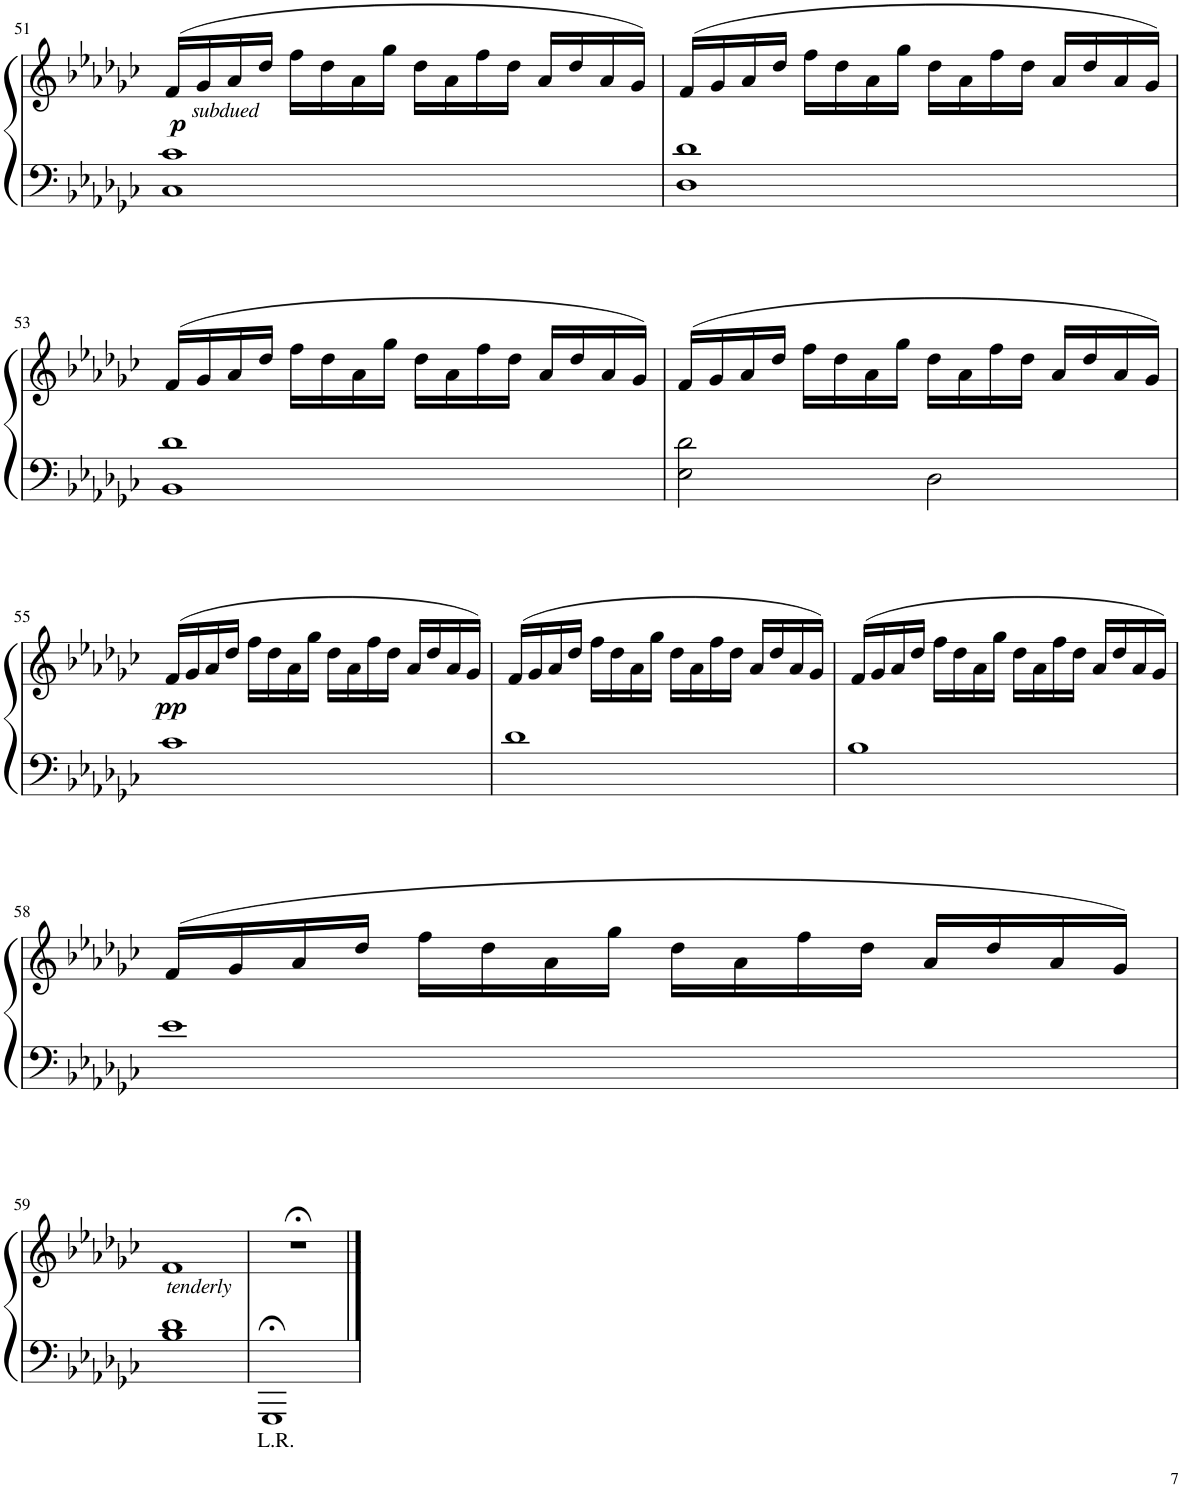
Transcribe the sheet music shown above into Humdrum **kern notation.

**kern	**kern	**dynam
*part1	*part1	*part1
*staff2	*staff1	*staff1/2
*I"Piano	*	*
*I'Pno.	*	*
!!LO:PB:g=z
*clefF4	*clefG2	*
*k[b-e-a-d-g-c-]	*k[b-e-a-d-g-c-]	*
*M4/4	*M4/4	*
=51	=51	=51
!	!	!LO:DY:b
1C- 1c-	(16f/LL	p
!	!LO:TX:b:i:t=subdued	!
.	16g-/	.
.	16a-/	.
.	16dd-/JJ	.
.	16ff\LL	.
.	16dd-\	.
.	16a-\	.
.	16gg-\JJ	.
.	16dd-\LL	.
.	16a-\	.
.	16ff\	.
.	16dd-\JJ	.
.	16a-/LL	.
.	16dd-/	.
.	16a-/	.
.	16g-/JJ)	.
=52	=52	=52
1D- 1d-	(16f/LL	.
.	16g-/	.
.	16a-/	.
.	16dd-/JJ	.
.	16ff\LL	.
.	16dd-\	.
.	16a-\	.
.	16gg-\JJ	.
.	16dd-\LL	.
.	16a-\	.
.	16ff\	.
.	16dd-\JJ	.
.	16a-/LL	.
.	16dd-/	.
.	16a-/	.
.	16g-/JJ)	.
!!LO:LB:g=z
=53	=53	=53
1BB- 1d-	(16f/LL	.
.	16g-/	.
.	16a-/	.
.	16dd-/JJ	.
.	16ff\LL	.
.	16dd-\	.
.	16a-\	.
.	16gg-\JJ	.
.	16dd-\LL	.
.	16a-\	.
.	16ff\	.
.	16dd-\JJ	.
.	16a-/LL	.
.	16dd-/	.
.	16a-/	.
.	16g-/JJ)	.
=54	=54	=54
2E-\ 2d-\	(16f/LL	.
.	16g-/	.
.	16a-/	.
.	16dd-/JJ	.
.	16ff\LL	.
.	16dd-\	.
.	16a-\	.
.	16gg-\JJ	.
2D-\	16dd-\LL	.
.	16a-\	.
.	16ff\	.
.	16dd-\JJ	.
.	16a-/LL	.
.	16dd-/	.
.	16a-/	.
.	16g-/JJ)	.
!!LO:LB:g=z
=55	=55	=55
!	!	!LO:DY:b
1c-	(16f/LL	pp
.	16g-/	.
.	16a-/	.
.	16dd-/JJ	.
.	16ff\LL	.
.	16dd-\	.
.	16a-\	.
.	16gg-\JJ	.
.	16dd-\LL	.
.	16a-\	.
.	16ff\	.
.	16dd-\JJ	.
.	16a-/LL	.
.	16dd-/	.
.	16a-/	.
.	16g-/JJ)	.
=56	=56	=56
1d-	(16f/LL	.
.	16g-/	.
.	16a-/	.
.	16dd-/JJ	.
.	16ff\LL	.
.	16dd-\	.
.	16a-\	.
.	16gg-\JJ	.
.	16dd-\LL	.
.	16a-\	.
.	16ff\	.
.	16dd-\JJ	.
.	16a-/LL	.
.	16dd-/	.
.	16a-/	.
.	16g-/JJ)	.
=57	=57	=57
1B-	(16f/LL	.
.	16g-/	.
.	16a-/	.
.	16dd-/JJ	.
.	16ff\LL	.
.	16dd-\	.
.	16a-\	.
.	16gg-\JJ	.
.	16dd-\LL	.
.	16a-\	.
.	16ff\	.
.	16dd-\JJ	.
.	16a-/LL	.
.	16dd-/	.
.	16a-/	.
.	16g-/JJ)	.
!!LO:LB:g=z
=58	=58	=58
1e-	(16f/LL	.
.	16g-/	.
.	16a-/	.
.	16dd-/JJ	.
.	16ff\LL	.
.	16dd-\	.
.	16a-\	.
.	16gg-\JJ	.
.	16dd-\LL	.
.	16a-\	.
.	16ff\	.
.	16dd-\JJ	.
.	16a-/LL	.
.	16dd-/	.
.	16a-/	.
.	16g-/JJ)	.
!!LO:LB:g=z
=59	=59	=59
!	!LO:TX:b:i:t=tenderly	!
1B- 1d-	1f	.
=60	=60	=60
!LO:TX:b:t=L.R.	!	!
1GGG-;<	1r;<	.
==	==	==
*-	*-	*-
